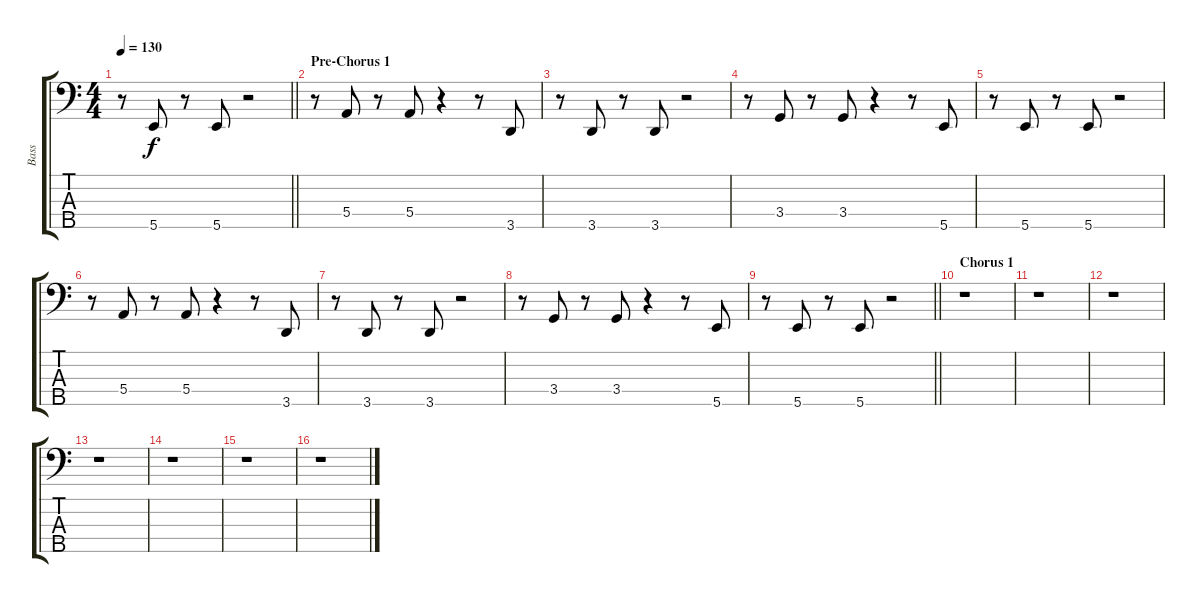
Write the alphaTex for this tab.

\track ("Bass" "Bass") {instrument electricbassfinger}
\staff {score tabs}
\tuning (G2 D2 A1 E1 B0) {hide}
\ts (4 4)
\tempo 130
\clef f4
\barLineRight lightlight
\ks aminor
r.8{dy f} 5.5.8 r.8 5.5.8 r.2 |
\section ("" "Pre-Chorus 1")
r.8 5.4.8 r.8 5.4.8 r.4 r.8 3.5.8 |
r.8 3.5.8 r.8 3.5.8 r.2 |
r.8 3.4.8 r.8 3.4.8 r.4 r.8 5.5.8 |
r.8 5.5.8 r.8 5.5.8 r.2 |
r.8 5.4.8 r.8 5.4.8 r.4 r.8 3.5.8 |
r.8 3.5.8 r.8 3.5.8 r.2 |
r.8 3.4.8 r.8 3.4.8 r.4 r.8 5.5.8 |
\barLineRight lightlight
r.8 5.5.8 r.8 5.5.8 r.2 |
\section ("" "Chorus 1")
r.1 |
r.1 |
r.1 |
r.1 |
r.1 |
r.1 |
r.1
